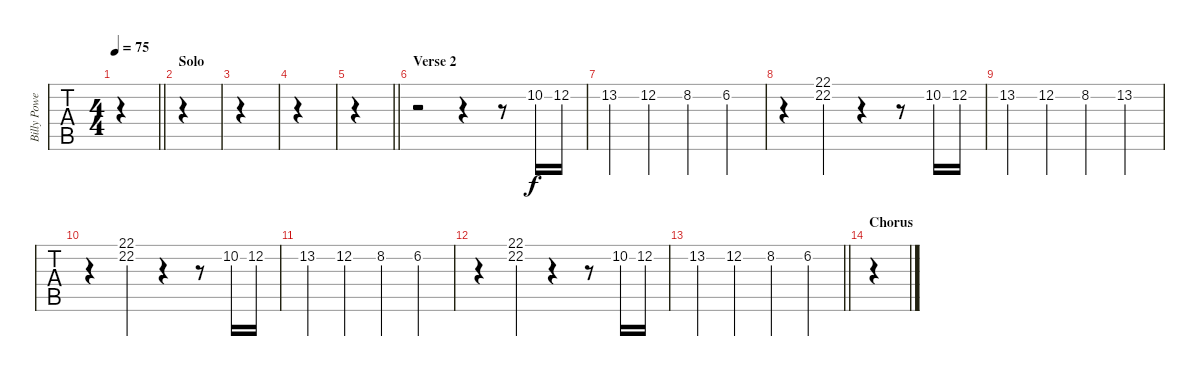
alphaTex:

\track ("Billy Powell - Piano (RH)" "Billy Powe") {instrument acousticgrandpiano}
\staff {tabs}
\tuning (E4 B3 G3 D3 A2 E2) {hide}
\ts (4 4)
\tempo 75
\clef g2
\barLineRight lightlight
\ks c
|
\section ("" "Solo")
|
|
|
\barLineRight lightlight
|
\section ("" "Verse 2")
r.2 r.4 r.8 10.2.16 12.2.16 |
13.2.4 12.2.4 8.2.4 6.2.4 |
r.4 (22.1 22.2).4 r.4 r.8 10.2.16 12.2.16 |
13.2.4 12.2.4 8.2.4 13.2.4 |
r.4 (22.1 22.2).4 r.4 r.8 10.2.16 12.2.16 |
13.2.4 12.2.4 8.2.4 6.2.4 |
r.4 (22.1 22.2).4 r.4 r.8 10.2.16 12.2.16 |
\barLineRight lightlight
13.2.4 12.2.4 8.2.4 6.2.4 |
\section ("" "Chorus")
